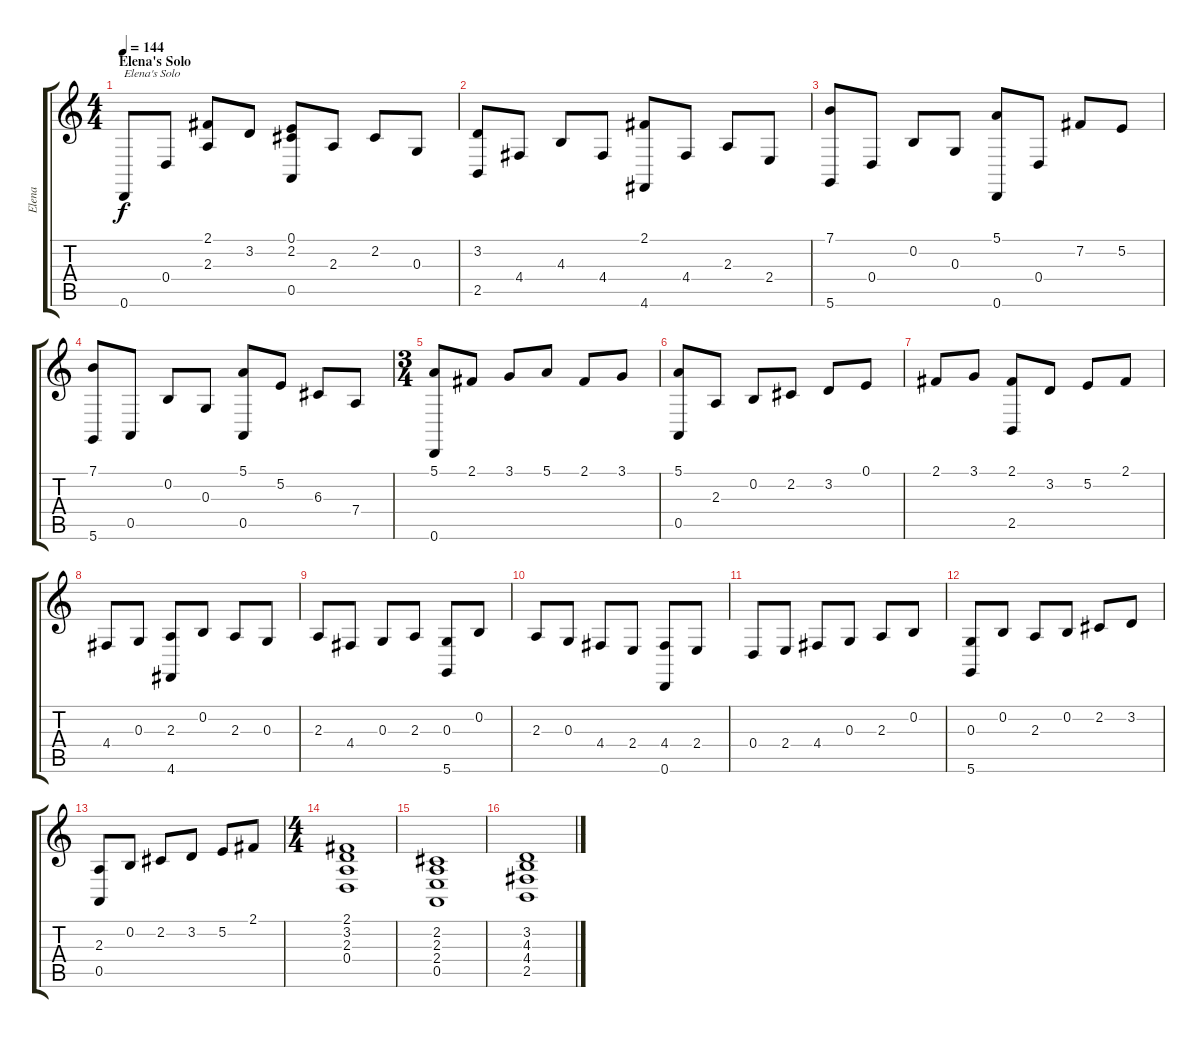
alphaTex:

\track ("Elena" "Elena") {instrument acousticgrandpiano}
\staff {score tabs}
\tuning (E4 B3 G3 D3 A2 D2) {hide}
\ts (4 4)
\section ("" "Elena's Solo")
\tempo 144
\clef g2
\ks c
0.6.8{txt "Elena's Solo" dy f} 0.4.8 (2.1 2.3).8 3.2.8 (0.1 2.2 0.5).8 2.3.8 2.2.8 0.3.8 |
(3.2 2.5).8 4.4.8 4.3.8 4.4.8 (2.1 4.6).8 4.4.8 2.3.8 2.4.8 |
(7.1 5.6).8 0.4.8 0.2.8 0.3.8 (5.1 0.6).8 0.4.8 7.2.8 5.2.8 |
(7.1 5.6).8 0.5.8 0.2.8 0.3.8 (5.1 0.5).8 5.2.8 6.3.8 7.4.8 |
\ts (3 4)
(5.1 0.6).8 2.1.8 3.1.8 5.1.8 2.1.8 3.1.8 |
(5.1 0.5).8 2.3.8 0.2.8 2.2.8 3.2.8 0.1.8 |
2.1.8 3.1.8 (2.1 2.5).8 3.2.8 5.2.8 2.1.8 |
4.4.8 0.3.8 (2.3 4.6).8 0.2.8 2.3.8 0.3.8 |
2.3.8 4.4.8 0.3.8 2.3.8 (0.3 5.6).8 0.2.8 |
2.3.8 0.3.8 4.4.8 2.4.8 (4.4 0.6).8 2.4.8 |
0.4.8 2.4.8 4.4.8 0.3.8 2.3.8 0.2.8 |
(0.3 5.6).8 0.2.8 2.3.8 0.2.8 2.2.8 3.2.8 |
(2.3 0.5).8 0.2.8 2.2.8 3.2.8 5.2.8 2.1.8 |
\ts (4 4)
(2.1 3.2 2.3 0.4).1 |
(2.2 2.3 2.4 0.5).1 |
(3.2 4.3 4.4 2.5).1
